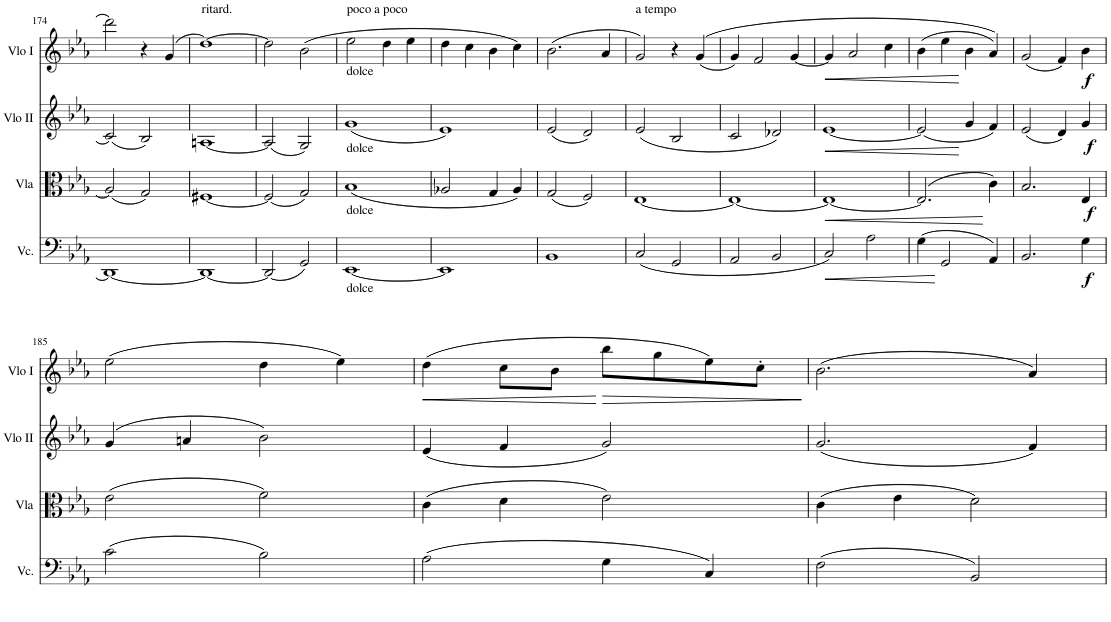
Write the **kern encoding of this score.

**kern	**dynam	**kern	**dynam	**kern	**dynam	**kern	**dynam
*part4	*part4	*part3	*part3	*part2	*part2	*part1	*part1
*staff4	*staff4	*staff3	*staff3	*staff2	*staff2	*staff1	*staff1
*I"Violoncello	*	*I"Viola	*	*I"Violino II	*	*I"Violino I	*
*I'Vc.	*	*I'Vla	*	*I'Vlo II	*	*I'Vlo I	*
!!LO:PB:g=z
*clefF4	*	*clefC3	*	*clefG2	*	*clefG2	*
*k[b-e-a-]	*	*k[b-e-a-]	*	*k[b-e-a-]	*	*k[b-e-a-]	*
*M4/4	*	*M4/4	*	*M4/4	*	*M4/4	*
*met(c)	*	*met(c)	*	*met(c)	*	*met(c)	*
=174	=174	=174	=174	=174	=174	=174	=174
1DD_	.	(2A/]	.	(2c/]	.	2ddd\]	.
.	.	2G/)	.	2B-/)	.	4r	.
.	.	.	.	.	.	(4g/	.
=175	=175	=175	=175	=175	=175	=175	=175
!	!	!	!	!	!	!LO:TX:a:t=ritard.	!
1DD_	.	[1F#X	.	[1An	.	[1dd)	.
=176	=176	=176	=176	=176	=176	=176	=176
(2DD/]	.	(2F#/]	.	(2A/]	.	2dd\]	.
2GG/)	.	2G/)	.	2G/)	.	(2b-\	.
=177	=177	=177	=177	=177	=177	=177	=177
!	!	!	!	!	!	!LO:TX:a:t=poco a poco	!
!	!	!	!	!	!	!LO:TX:b:t=dolce	!
!	!	!	!	!LO:TX:b:t=dolce	!	!	!
!	!	!LO:TX:b:t=dolce	!	!	!	!	!
!LO:TX:b:t=dolce	!	!	!	!	!	!	!
[1EE-	.	(1B-	.	(1g	.	2ee-\	.
.	.	.	.	.	.	4dd\	.
.	.	.	.	.	.	4ee-\	.
=178	=178	=178	=178	=178	=178	=178	=178
1EE-]	.	2A-X/	.	1e-)	.	4dd\	.
.	.	.	.	.	.	4cc\	.
.	.	4G/	.	.	.	4b-\	.
.	.	4A-/)	.	.	.	4cc\)	.
=179	=179	=179	=179	=179	=179	=179	=179
1BB-	.	(2G/	.	(2e-/	.	(2.b-\	.
.	.	2F/)	.	2d/)	.	.	.
.	.	.	.	.	.	4a-/	.
=180	=180	=180	=180	=180	=180	=180	=180
!	!	!	!	!	!	!LO:TX:a:t=a tempo	!
(2C/	.	[1E-	.	(2e-/	.	2g/)	.
2GG/	.	.	.	2B-/	.	4r	.
.	.	.	.	.	.	((4g/	.
=181	=181	=181	=181	=181	=181	=181	=181
2AA-/	.	1E-_	.	2c/	.	4g/)	.
.	.	.	.	.	.	2f/	.
2BB-/	.	.	.	2d-X/)	.	.	.
.	.	.	.	.	.	[4g/	.
=182	=182	=182	=182	=182	=182	=182	=182
!	!LO:HP:b	!	!LO:HP:b	!	!LO:HP:b	!	!LO:HP:b
2C/)	<	1E-_	<	[1e-	<	4g/]	<
.	.	.	.	.	.	2a-/	.
2A-\	.	.	.	.	.	.	.
.	.	.	.	.	.	4cc\	.
=183	=183	=183	=183	=183	=183	=183	=183
(4G\	.	(2.E-/]	.	(2e-/]	.	(4b-\	.
2GG/	[	.	.	.	.	4ee-\	.
.	.	.	.	4g/	[	4b-\	[
4AA-/)	.	4c\)	[	4f/)	.	4a-/))	.
=184	=184	=184	=184	=184	=184	=184	=184
2.BB-/	.	2.B-/	.	(2e-/	.	(2g/	.
.	.	.	.	4d/)	.	4f/)	.
!	!LO:DY:b	!	!LO:DY:b	!	!LO:DY:b	!	!LO:DY:b
4G\	f	4E-/	f	4g/	f	4b-\	f
!!LO:LB:g=z
=185	=185	=185	=185	=185	=185	=185	=185
(2c\	.	(2e-\	.	(4g/	.	(2ee-\	.
.	.	.	.	4an/	.	.	.
2B-\)	.	2f\)	.	2b-\)	.	4dd\	.
.	.	.	.	.	.	4ee-\)	.
=186	=186	=186	=186	=186	=186	=186	=186
!	!	!	!	!	!	!	!LO:HP:b
(2A-\	.	(4c\	.	(4e-/	.	(4dd\	<
.	.	4d\	.	4f/	.	8cc\L	.
.	.	.	.	.	.	8b-\J	.
!	!	!	!	!	!	!	!LO:HP:n=1:b
4G\	.	2e-\)	.	2g/)	.	8bb-\L	[ >
.	.	.	.	.	.	8gg\	.
4C/)	.	.	.	.	.	8ee-\)	.
.	.	.	.	.	.	8cc'\J	.
.	.	.	.	.	.	.	]
=187	=187	=187	=187	=187	=187	=187	=187
(2F\	.	(4c\	.	(2.g/	.	(2.b-\	.
.	.	4e-\	.	.	.	.	.
2BB-/)	.	2d\)	.	.	.	.	.
.	.	.	.	4f/)	.	4a-/)	.
=	=	=	=	=	=	=	=
*-	*-	*-	*-	*-	*-	*-	*-
